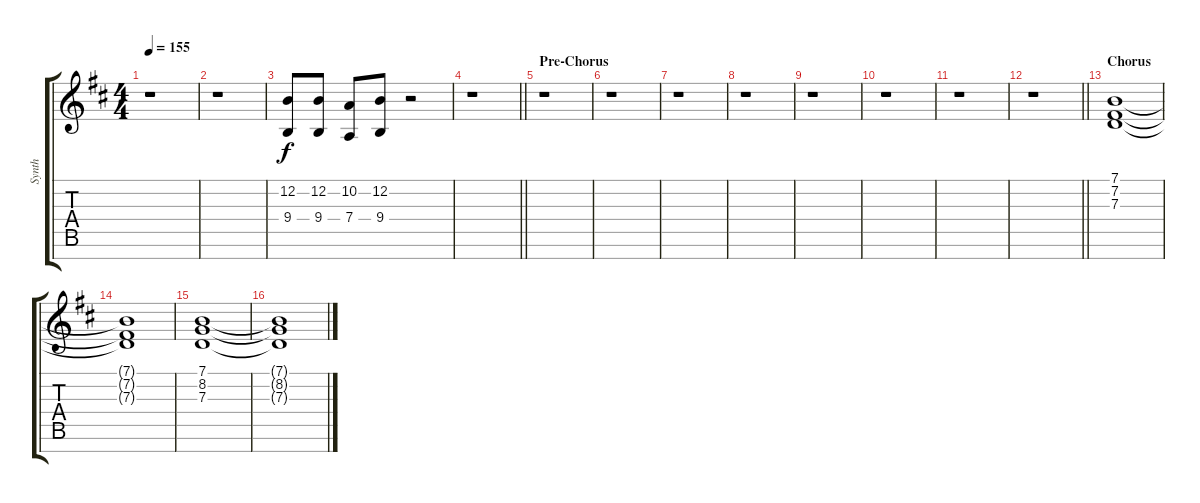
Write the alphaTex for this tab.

\track ("Synth" "Synth") {instrument lead1square}
\staff {score tabs}
\tuning (E4 B3 G3 D3 A2 E2 B1) {hide}
\ts (4 4)
\tempo 155
\clef g2
\ks d
r.1{dy f} |
r.1 |
(12.2 9.4).8 (12.2 9.4).8 (10.2 7.4).8 (12.2 9.4).8 r.2 |
\barLineRight lightlight
r.1{volume 7 instrument stringensemble1} |
\section ("" "Pre-Chorus")
r.1 |
r.1 |
r.1 |
r.1 |
r.1 |
r.1 |
r.1 |
\barLineRight lightlight
r.1 |
\section ("" "Chorus")
(7.1 7.2 7.3).1 |
(7.1{t} 7.2{t} 7.3{t}).1 |
(7.1 8.2 7.3).1 |
(7.1{t} 8.2{t} 7.3{t}).1
